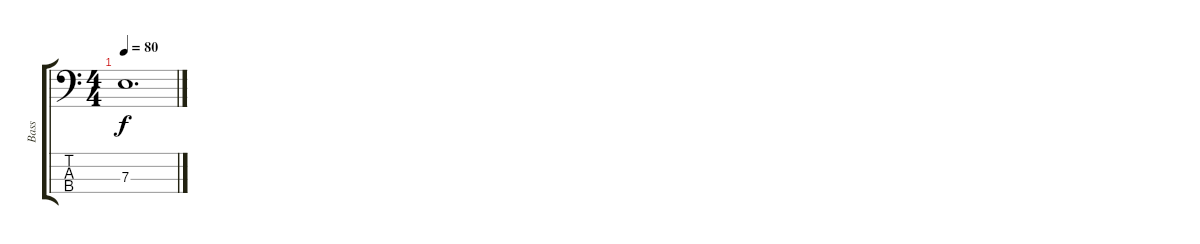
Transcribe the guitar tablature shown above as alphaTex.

\track ("Bass" "Bass") {instrument electricbasspick}
\staff {score tabs}
\tuning (G2 D2 A1 E1) {hide}
\ts (4 4)
\tempo 80
\clef f4
\ks c
7.3.1{d dy f}
